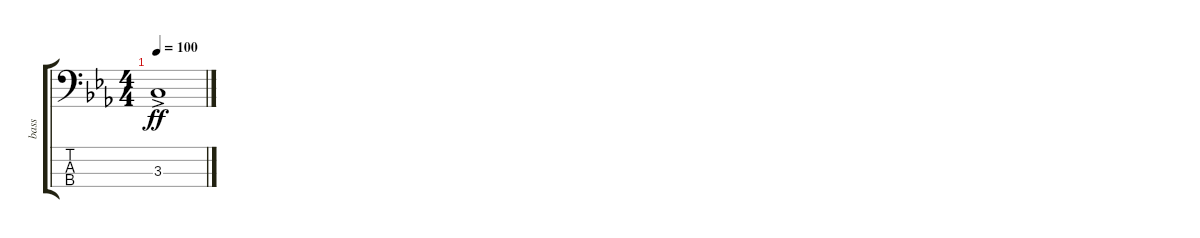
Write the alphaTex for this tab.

\track ("bass" "bass") {instrument contrabass}
\staff {score tabs}
\tuning (G2 D2 A1 E1) {hide}
\ts (4 4)
\tempo 100
\clef f4
\ks eb
3.3{ac}.1{dy ff}
